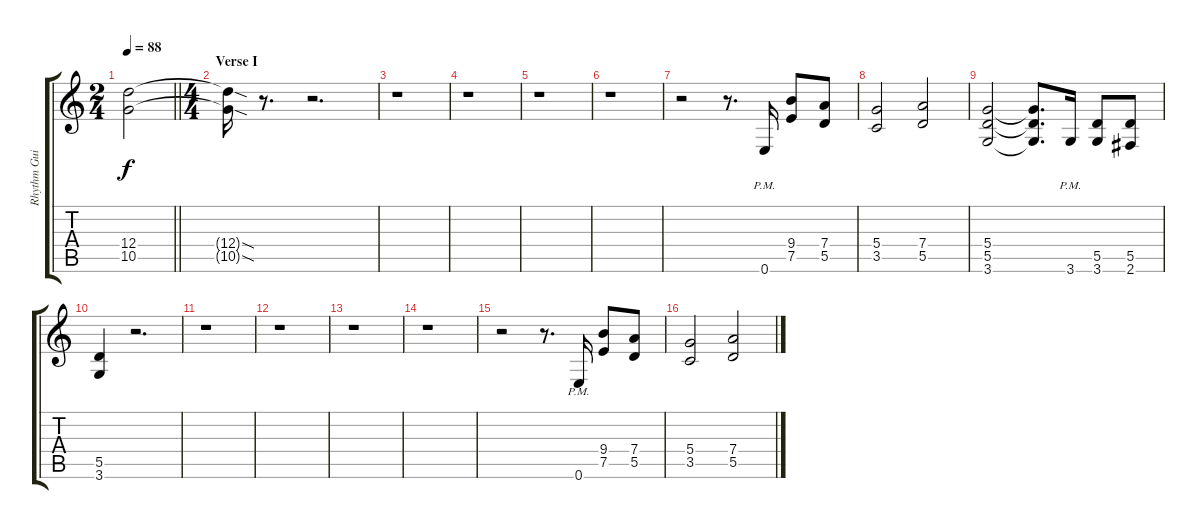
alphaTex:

\track ("Rhythm Guitar I" "Rhythm Gui") {instrument overdrivenguitar}
\staff {score tabs}
\tuning (E4 B3 G3 D3 A2 E2) {hide}
\ts (2 4)
\tempo 88
\clef g2
\barLineRight lightlight
\ks c
(12.4 10.5).2{dy f} |
\ts (4 4)
\section ("" "Verse I")
(12.4{sod t} 10.5{sod t}).16 r.8{d} r.2{d} |
r.1 |
r.1 |
r.1 |
r.1 |
r.2 r.8{d} 0.6{pm}.16 (9.4 7.5).8 (7.4 5.5).8 |
(5.4 3.5).2 (7.4 5.5).2 |
(5.4 5.5 3.6).2 (5.4{t} 5.5{t} 3.6{t}).8{d} 3.6{pm}.16 (5.5 3.6).8 (5.5 2.6).8 |
(5.5 3.6).4 r.2{d} |
r.1 |
r.1 |
r.1 |
r.1 |
r.2 r.8{d} 0.6{pm}.16 (9.4 7.5).8 (7.4 5.5).8 |
(5.4 3.5).2 (7.4 5.5).2
